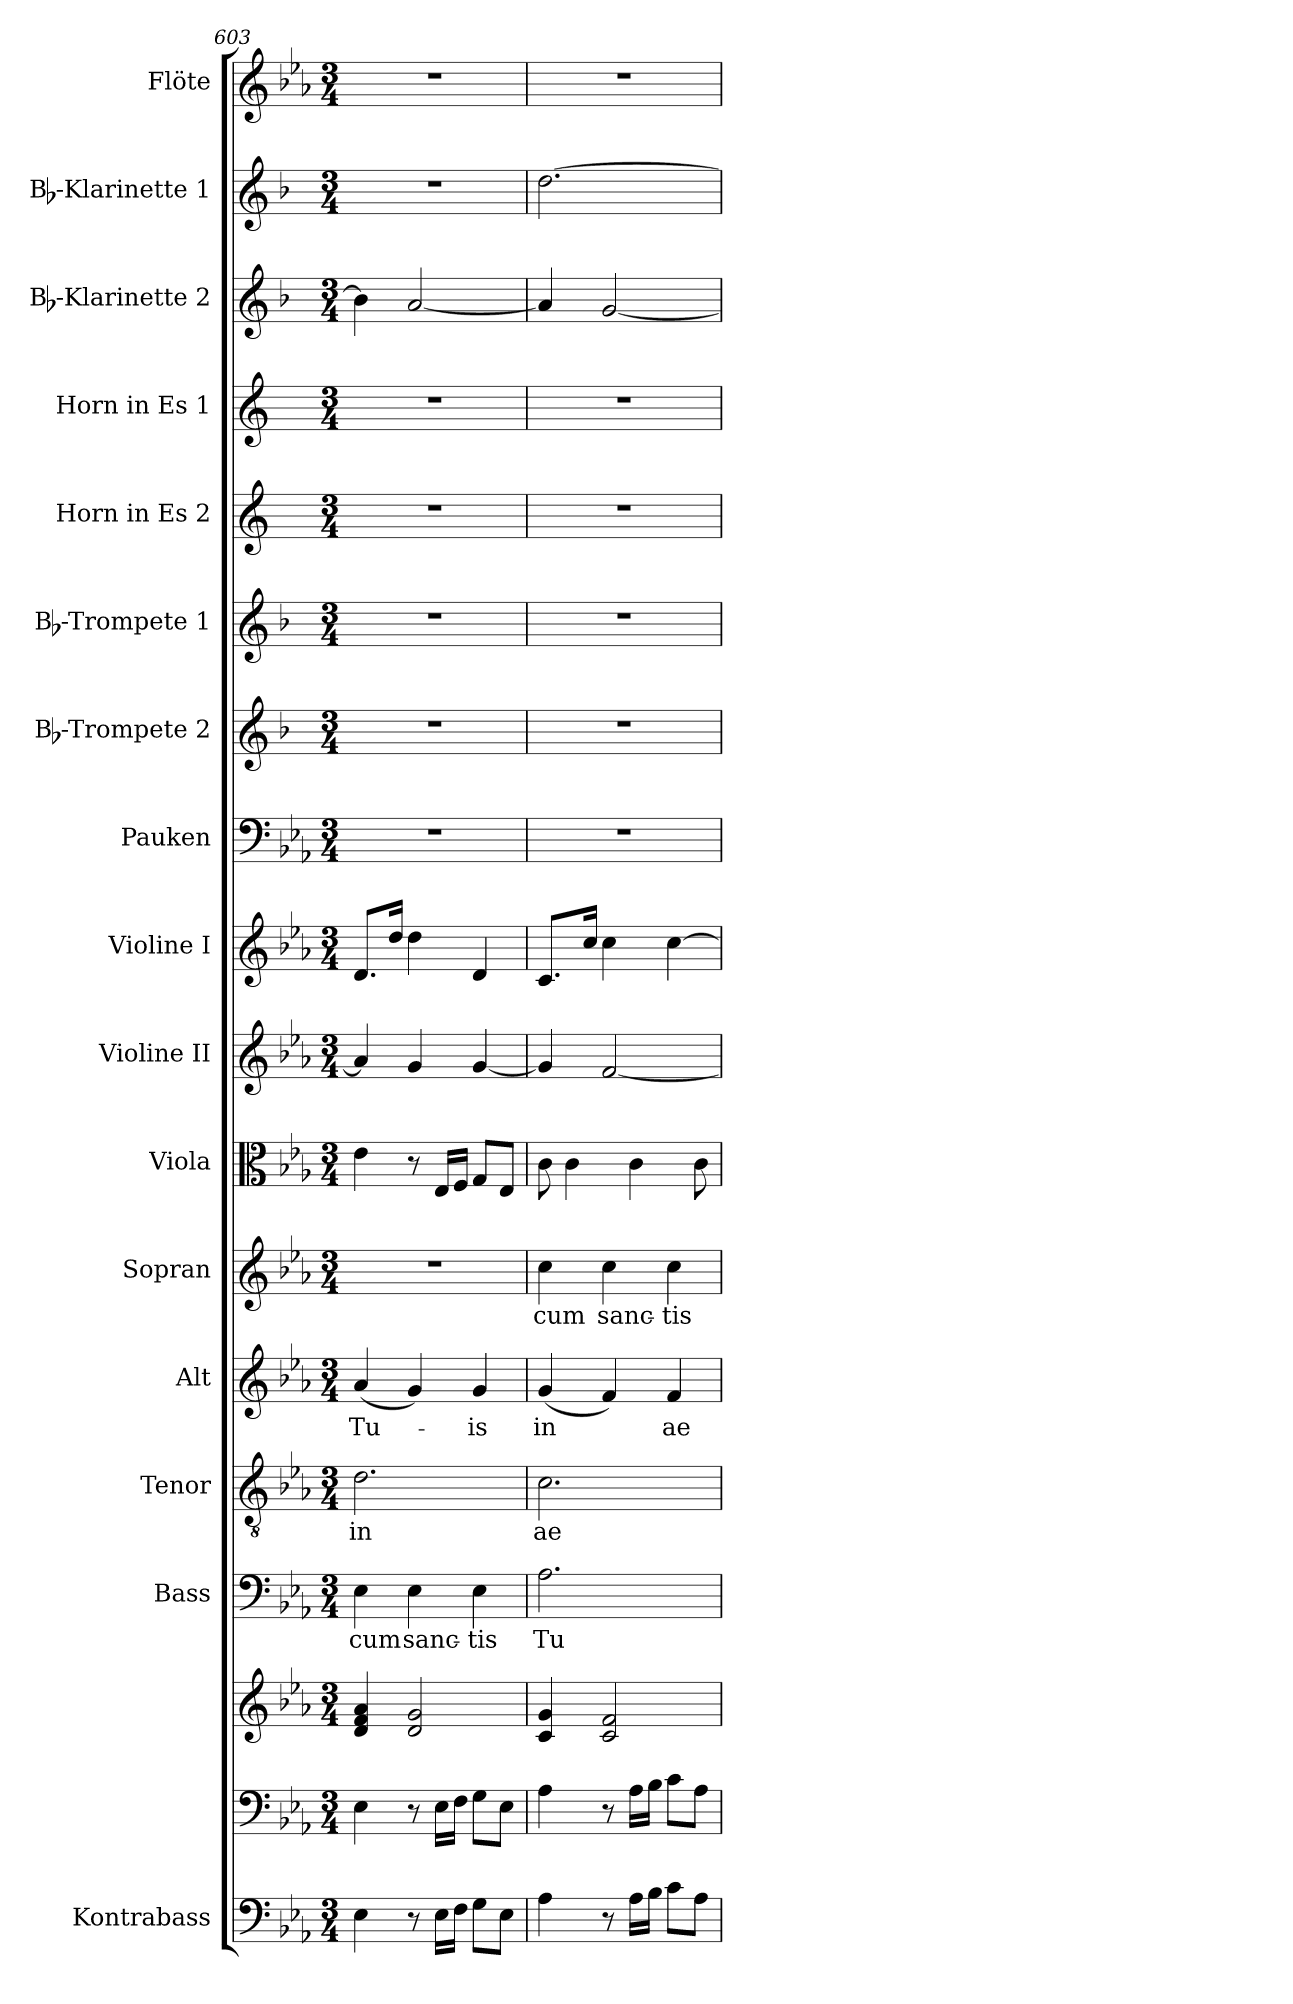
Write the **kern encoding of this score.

**kern	**kern	**kern	**kern	**text	**kern	**text	**kern	**text	**kern	**text	**kern	**kern	**kern	**kern	**kern	**kern	**kern	**kern	**kern	**kern	**kern
*part17	*part16	*part16	*part15	*part15	*part14	*part14	*part13	*part13	*part12	*part12	*part11	*part10	*part9	*part8	*part7	*part6	*part5	*part4	*part3	*part2	*part1
*staff18	*staff17	*staff16	*staff15	*staff15	*staff14	*staff14	*staff13	*staff13	*staff12	*staff12	*staff11	*staff10	*staff9	*staff8	*staff7	*staff6	*staff5	*staff4	*staff3	*staff2	*staff1
*I"Kontrabass	*	*	*I"Bass	*	*I"Tenor	*	*I"Alt	*	*I"Sopran	*	*I"Viola	*I"Violine II	*I"Violine I	*I"Pauken	*I"Bb-Trompete 2	*I"Bb-Trompete 1	*I"Horn in Es 2	*I"Horn in Es 1	*I"Bb-Klarinette 2	*I"Bb-Klarinette 1	*I"Flöte
*I'Kb.	*	*	*I'B.	*	*I'T.	*	*I'A.	*	*I'S.	*	*I'Vla.	*I'Vl. II	*I'Vl. I	*I'Pk.	*I'Bb Trp. 2	*I'Bb Trp. 1	*	*	*I'Bb Kl. 2	*I'Bb Kl. 1	*I'Fl.
*clefF4	*clefF4	*clefG2	*clefF4	*	*clefGv2	*	*clefG2	*	*clefG2	*	*clefC3	*clefG2	*clefG2	*clefF4	*clefG2	*clefG2	*clefG2	*clefG2	*clefG2	*clefG2	*clefG2
*ITrd7c12	*	*	*	*	*	*	*	*	*	*	*	*	*	*	*ITrd1c2	*ITrd1c2	*ITrd5c9	*ITrd5c9	*ITrd1c2	*ITrd1c2	*
*k[b-e-a-]	*k[b-e-a-]	*k[b-e-a-]	*k[b-e-a-]	*	*k[b-e-a-]	*	*k[b-e-a-]	*	*k[b-e-a-]	*	*k[b-e-a-]	*k[b-e-a-]	*k[b-e-a-]	*k[b-e-a-]	*k[b-e-a-]	*k[b-e-a-]	*k[b-e-a-]	*k[b-e-a-]	*k[b-e-a-]	*k[b-e-a-]	*k[b-e-a-]
*E-:	*E-:	*E-:	*E-:	*	*E-:	*	*E-:	*	*E-:	*	*E-:	*E-:	*E-:	*E-:	*E-:	*E-:	*E-:	*E-:	*E-:	*E-:	*E-:
*M3/4	*M3/4	*M3/4	*M3/4	*	*M3/4	*	*M3/4	*	*M3/4	*	*M3/4	*M3/4	*M3/4	*M3/4	*M3/4	*M3/4	*M3/4	*M3/4	*M3/4	*M3/4	*M3/4
=603	=603	=603	=603	=603	=603	=603	=603	=603	=603	=603	=603	=603	=603	=603	=603	=603	=603	=603	=603	=603	=603
!	!	!	!	!LO:LY:b	!	!LO:LY:b	!	!LO:LY:b	!	!	!	!	!	!	!	!	!	!	!	!	!
4EE-\	4E-\	4d/ 4f/ 4a-/	4E-\	cum	2.d\	in	(<4a-/	Tu-	2.r	.	4e-\	4a-/]	8.d/L	2.r	2.r	2.r	2.r	2.r	4a-\]	2.r	2.r
.	.	.	.	.	.	.	.	.	.	.	.	.	16dd/Jk	.	.	.	.	.	.	.	.
!	!	!	!	!LO:LY:b	!	!	!	!	!	!	!	!	!	!	!	!	!	!	!	!	!
8r	8r	2d/ 2g/	4E-\	sanc-	.	.	4g/)	.	.	.	8r	4g/	4dd\	.	.	.	.	.	[2g/	.	.
16EE-\LL	16E-\LL	.	.	.	.	.	.	.	.	.	16E-/LL	.	.	.	.	.	.	.	.	.	.
16FF\JJ	16F\JJ	.	.	.	.	.	.	.	.	.	16F/JJ	.	.	.	.	.	.	.	.	.	.
!	!	!	!	!LO:LY:b	!	!	!	!LO:LY:b	!	!	!	!	!	!	!	!	!	!	!	!	!
8GG\L	8G\L	.	4E-\	-tis	.	.	4g/	-is	.	.	8G/L	[4g/	4d/	.	.	.	.	.	.	.	.
8EE-\J	8E-\J	.	.	.	.	.	.	.	.	.	8E-/J	.	.	.	.	.	.	.	.	.	.
=604	=604	=604	=604	=604	=604	=604	=604	=604	=604	=604	=604	=604	=604	=604	=604	=604	=604	=604	=604	=604	=604
!	!	!	!	!LO:LY:b	!	!LO:LY:b	!	!LO:LY:b	!	!LO:LY:b	!	!	!	!	!	!	!	!	!	!	!
4AA-\	4A-\	4c/ 4g/	2.A-\	Tu-	2.c\	ae-	(<4g/	in	4cc\	cum	8c\	4g/]	8.c/L	2.r	2.r	2.r	2.r	2.r	4g/]	[2.cc\	2.r
.	.	.	.	.	.	.	.	.	.	.	4c\	.	.	.	.	.	.	.	.	.	.
.	.	.	.	.	.	.	.	.	.	.	.	.	16cc/Jk	.	.	.	.	.	.	.	.
!	!	!	!	!	!	!	!	!	!	!LO:LY:b	!	!	!	!	!	!	!	!	!	!	!
8r	8r	2c/ 2f/	.	.	.	.	4f/)	.	4cc\	sanc-	.	[2f/	4cc\	.	.	.	.	.	[2f/	.	.
16AA-\LL	16A-\LL	.	.	.	.	.	.	.	.	.	4c\	.	.	.	.	.	.	.	.	.	.
16BB-\JJ	16B-\JJ	.	.	.	.	.	.	.	.	.	.	.	.	.	.	.	.	.	.	.	.
!	!	!	!	!	!	!	!	!LO:LY:b	!	!LO:LY:b	!	!	!	!	!	!	!	!	!	!	!
8C\L	8c\L	.	.	.	.	.	4f/	ae-	4cc\	-tis	.	.	[4cc\	.	.	.	.	.	.	.	.
8AA-\J	8A-\J	.	.	.	.	.	.	.	.	.	8c\	.	.	.	.	.	.	.	.	.	.
=	=	=	=	=	=	=	=	=	=	=	=	=	=	=	=	=	=	=	=	=	=
*-	*-	*-	*-	*-	*-	*-	*-	*-	*-	*-	*-	*-	*-	*-	*-	*-	*-	*-	*-	*-	*-
